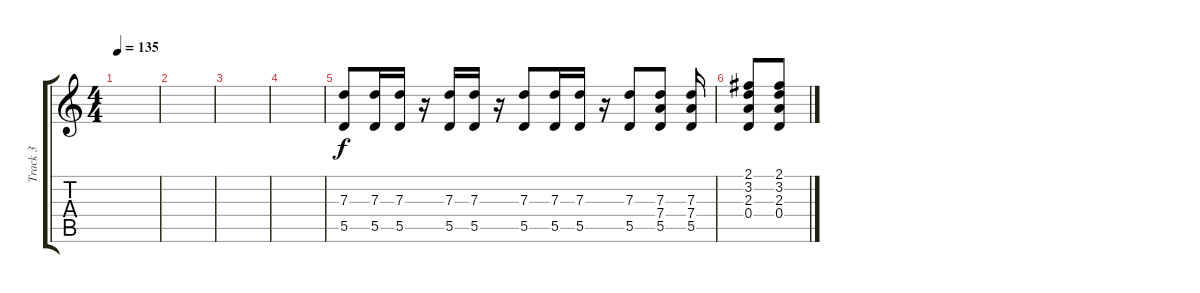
\track ("Track 3" "Track 3") {instrument electricguitarclean}
\staff {score tabs}
\tuning (E4 B3 G3 D3 A2 E2) {hide}
\ts (4 4)
\tempo 135
\clef g2
\ks c
|
|
|
|
(7.3 5.5).8 (7.3 5.5).16 (7.3 5.5).16 r.16 (7.3 5.5).16 (7.3 5.5).16 r.16 (7.3 5.5).8 (7.3 5.5).16 (7.3 5.5).16 r.16 (7.3 5.5).8 (7.3 7.4 5.5).8 (7.3 7.4 5.5).16 |
(2.1 3.2 2.3 0.4).8 (2.1 3.2 2.3 0.4).8
